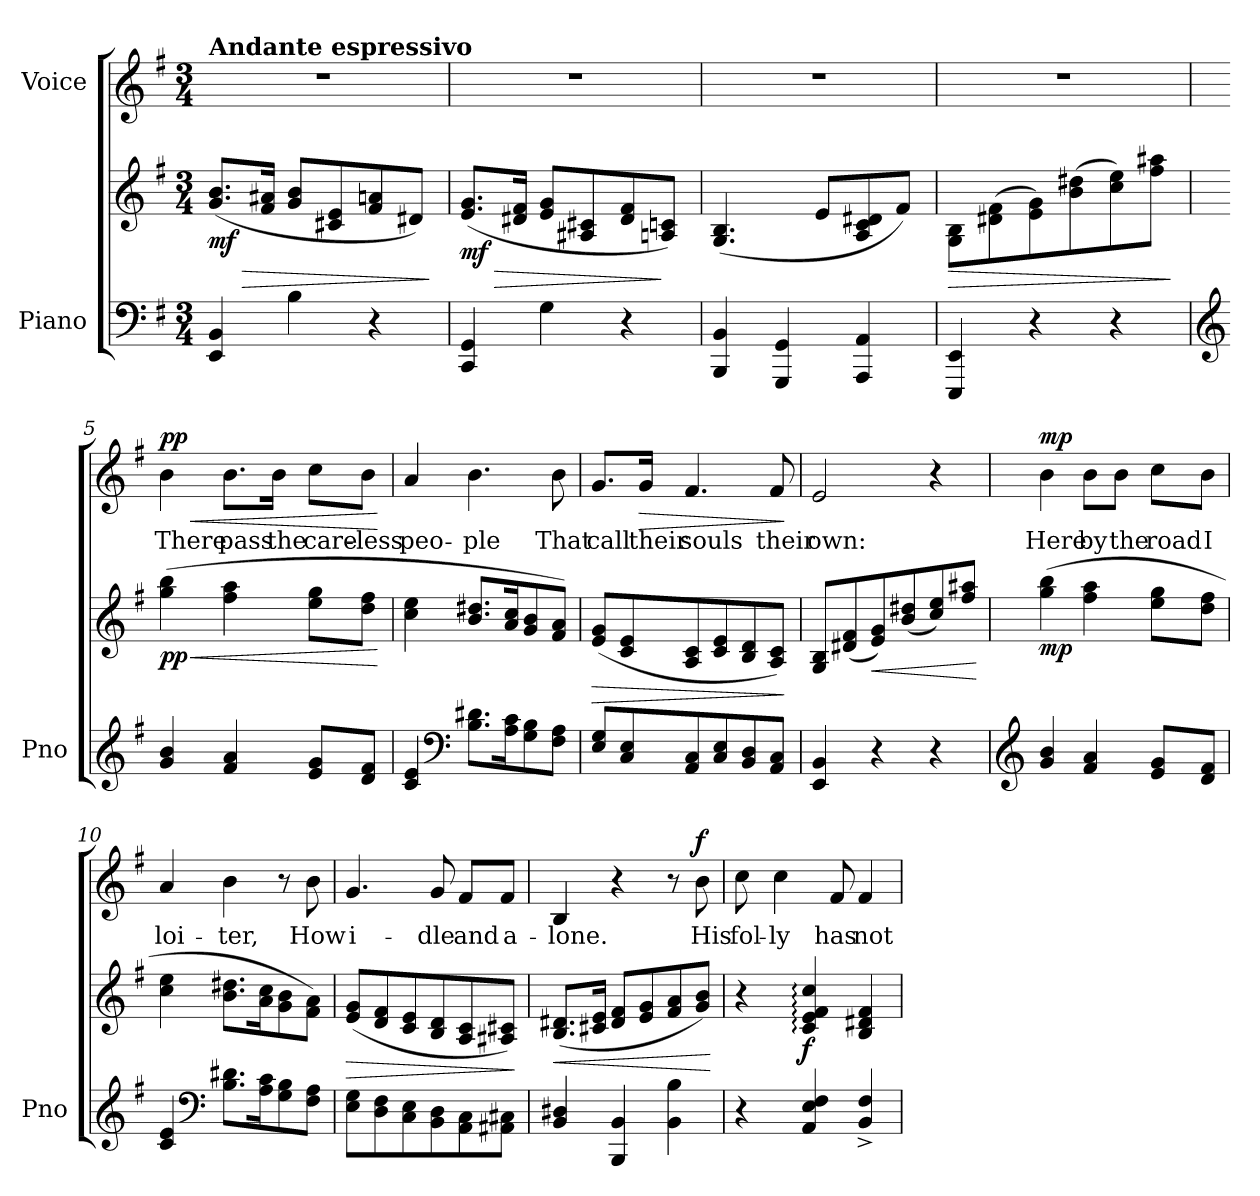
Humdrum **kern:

**kern	**kern	**dynam	**kern	**text	**dynam
*part2	*part2	*part2	*part1	*part1	*part1
*staff3	*staff2	*staff2/3	*staff1	*staff1	*staff1
*I"Piano	*	*	*I"Voice	*	*
*I'Pno	*	*	*	*	*
*clefF4	*clefG2	*	*clefG2	*	*
*k[f#]	*k[f#]	*	*k[f#]	*	*
*M3/4	*M3/4	*	*M3/4	*	*
=1	=1	=1	=1	=1	=1
!	!	!	!LO:TX:a:B:t=Andante espressivo	!	!
!	!	!LO:HP:b	!	!	!
!	!	!LO:DY:n=1:b	!	!	!
4EE/ 4BB/	(<8.g/ 8.b/L	> mf	2.r	.	.
.	16f#/ 16a#X/Jk	.	.	.	.
4B\	8g/ 8b/L	.	.	.	.
.	8c#X/ 8e/	.	.	.	.
4r	8f#/ 8an/	.	.	.	.
.	8d#X/J)	.	.	.	.
.	.	]	.	.	.
=2	=2	=2	=2	=2	=2
!	!	!LO:HP:b	!	!	!
!	!	!LO:DY:n=1:b	!	!	!
4CC/ 4GG/	(<8.e/ 8.g/L	> mf	2.r	.	.
.	16d#X/ 16f#/Jk	.	.	.	.
4G\	8e/ 8g/L	.	.	.	.
.	8A#X/ 8c#X/	.	.	.	.
4r	8d#/ 8f#/	.	.	.	.
.	8An/ 8cn/J)	]	.	.	.
=3	=3	=3	=3	=3	=3
4BBB/ 4BB/	(<4.G/ 4.B/	.	2.r	.	.
4GGG/ 4GG/	.	.	.	.	.
.	8e/L	.	.	.	.
4AAA/ 4AA/	8A/ 8c/ 8d#X/	.	.	.	.
.	8f#/J)	.	.	.	.
!!LO:LB:g=z
=4	=4	=4	=4	=4	=4
!	!	!LO:HP:b	!	!	!
4EEE/ 4EE/	8G\ 8B\L	>	2.r	.	.
.	(>8d#X\ 8f#\	.	.	.	.
4r	8e\ 8g\)	.	.	.	.
.	(>8b\ 8dd#X\	.	.	.	.
4r	8cc\ 8ee\)	.	.	.	.
.	8ff#\ 8aa#X\J	.	.	.	.
.	.	]	.	.	.
=5	=5	=5	=5	=5	=5
*clefG2	*	*	*	*	*
!	!	!LO:HP:b	!	!LO:LY:b	!LO:HP:b
!	!	!LO:DY:n=1:b	!	!	!LO:DY:n=1:a
4g/ 4b/	(>4gg\ 4bb\	< pp	4b\	There	< pp
!	!	!	!	!LO:LY:b	!
4f#/ 4a/	4ff#\ 4aa\	.	8.b\L	pass	.
!	!	!	!	!LO:LY:b	!
.	.	.	16b\Jk	the	.
!	!	!	!	!LO:LY:b	!
8e/ 8g/L	8ee\ 8gg\L	.	8cc\L	care-	.
!	!	!	!	!LO:LY:b	!
8d/ 8f#/J	8dd\ 8ff#\J	.	8b\J	-less	.
.	.	[	.	.	[
=6	=6	=6	=6	=6	=6
!	!	!	!	!LO:LY:b	!
4c/ 4e/	4cc\ 4ee\	.	4a/	peo-	.
*clefF4	*	*	*	*	*
!	!	!	!	!LO:LY:b	!
8.B\ 8.d#X\L	8.b/ 8.dd#X/L	.	4.b\	-ple	.
16A\ 16c\K	16a/ 16cc/K	.	.	.	.
8G\ 8B\	8g/ 8b/	.	.	.	.
!	!	!	!	!LO:LY:b	!
8F#\ 8A\J	8f#/ 8a/J)	.	8b\	That	.
!!LO:LB:g=z
=7	=7	=7	=7	=7	=7
!	!	!LO:HP:b	!	!LO:LY:b	!
8E/ 8G/L	(<8e/ 8g/L	>	8.g/L	call	.
8C/ 8E/	8c/ 8e/	.	.	.	.
!	!	!	!	!LO:LY:b	!LO:HP:b
.	.	.	16g/Jk	their	>
!	!	!	!	!LO:LY:b	!
8AA/ 8C/	8A/ 8c/	.	4.f#/	souls	.
8C/ 8E/	8c/ 8e/	.	.	.	.
8BB/ 8D/	8B/ 8d/	.	.	.	.
!	!	!	!	!LO:LY:b	!
8AA/ 8C/J	8A/ 8c/J)	.	8f#/	their	.
.	.	]	.	.	]
=8	=8	=8	=8	=8	=8
!	!	!	!	!LO:LY:b	!
4EE/ 4BB/	8G/ 8B/L	.	2e/	own:	.
.	(<8d#X/ 8f#/	.	.	.	.
!	!	!LO:HP:b	!	!	!
4r	8e/ 8g/)	<	.	.	.
.	(<8b/ 8dd#X/	.	.	.	.
4r	8cc/ 8ee/)	.	4r	.	.
.	8ff#/ 8aa#X/J	.	.	.	.
.	.	[	.	.	.
=9	=9	=9	=9	=9	=9
*clefG2	*	*	*	*	*
!	!	!LO:DY:b	!	!LO:LY:b	!LO:DY:a
4g/ 4b/	(>4gg\ 4bb\	mp	4b\	Here	mp
!	!	!	!	!LO:LY:b	!
4f#/ 4a/	4ff#\ 4aa\	.	8b\L	by	.
!	!	!	!	!LO:LY:b	!
.	.	.	8b\J	the	.
!	!	!	!	!LO:LY:b	!
8e/ 8g/L	8ee\ 8gg\L	.	8cc\L	road	.
!	!	!	!	!LO:LY:b	!
8d/ 8f#/J	8dd\ 8ff#\J	.	8b\J	I	.
!!LO:PB:g=z
=10	=10	=10	=10	=10	=10
!	!	!	!	!LO:LY:b	!
4c/ 4e/	4cc\ 4ee\	.	4a/	loi-	.
*clefF4	*	*	*	*	*
!	!	!	!	!LO:LY:b	!
8.B\ 8.d#X\L	8.b\ 8.dd#X\L	.	4b\	-ter,	.
16A\ 16c\K	16a\ 16cc\K	.	.	.	.
8G\ 8B\	8g\ 8b\	.	8r	.	.
!	!	!	!	!LO:LY:b	!
8F#\ 8A\J	8f#\ 8a\J)	.	8b\	How	.
=11	=11	=11	=11	=11	=11
!	!	!LO:HP:b	!	!LO:LY:b	!
8E\ 8G\L	(<8e/ 8g/L	>	4.g/	i-	.
8D\ 8F#\	8d/ 8f#/	.	.	.	.
8C\ 8E\	8c/ 8e/	.	.	.	.
!	!	!	!	!LO:LY:b	!
8BB\ 8D\	8B/ 8d/	.	8g/	-dle	.
!	!	!	!	!LO:LY:b	!
8AA\ 8C\	8A/ 8c/	.	8f#/L	and	.
!	!	!	!	!LO:LY:b	!
8AA#X\ 8C#X\J	8A#X/ 8c#X/J)	.	8f#/J	a-	.
.	.	]	.	.	.
=12	=12	=12	=12	=12	=12
!	!	!LO:HP:b	!	!LO:LY:b	!
4BB/ 4D#X/	(<8.B/ 8.d#X/L	<	4B/	-lone.	.
.	16c#X/ 16e/Jk	.	.	.	.
4BBB/ 4BB/	8d#/ 8f#/L	.	4r	.	.
.	8e/ 8g/	.	.	.	.
4BB\ 4B\	8f#/ 8a/	.	8r	.	.
!	!	!	!	!LO:LY:b	!LO:DY:a
.	8g/ 8b/J)	.	8b\	His	f
.	.	[	.	.	.
!!LO:LB:g=z
=13	=13	=13	=13	=13	=13
!	!	!	!	!LO:LY:b	!
4r	4r	.	8cc\	fol-	.
!	!	!	!	!LO:LY:b	!
.	.	.	4cc\	-ly	.
!	!	!LO:DY:b	!	!	!
4AA/ 4E/ 4F#/	4c/: 4e/: 4f#/: 4cc/:	f	.	.	.
!	!	!	!	!LO:LY:b	!
.	.	.	8f#/	has	.
!	!	!	!	!LO:LY:b	!
4BB/^ 4F#/^	4B/ 4d#X/ 4f#/	.	4f#/	not	.
=	=	=	=	=	=
*-	*-	*-	*-	*-	*-
